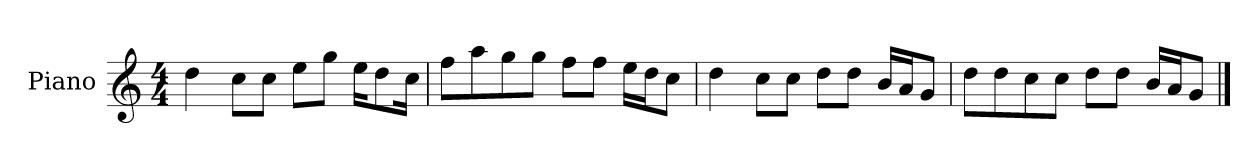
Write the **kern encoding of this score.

**kern
*part1
*staff1
*I"Piano
*I'P-no
*clefG2
*k[]
*M4/4
*MM90
=1
4dd\
8cc\L
8cc\J
8ee\L
8gg\J
16ee\KL
8dd\
16cc\Jk
=2
8ff\L
8aa\
8gg\
8gg\J
8ff\L
8ff\J
16ee\LL
16dd\J
8cc\J
=3
4dd\
8cc\L
8cc\J
8dd\L
8dd\J
16b/LL
16a/J
8g/J
=4
8dd\L
8dd\
8cc\
8cc\J
8dd\L
8dd\J
16b/LL
16a/J
8g/J
==
*-
